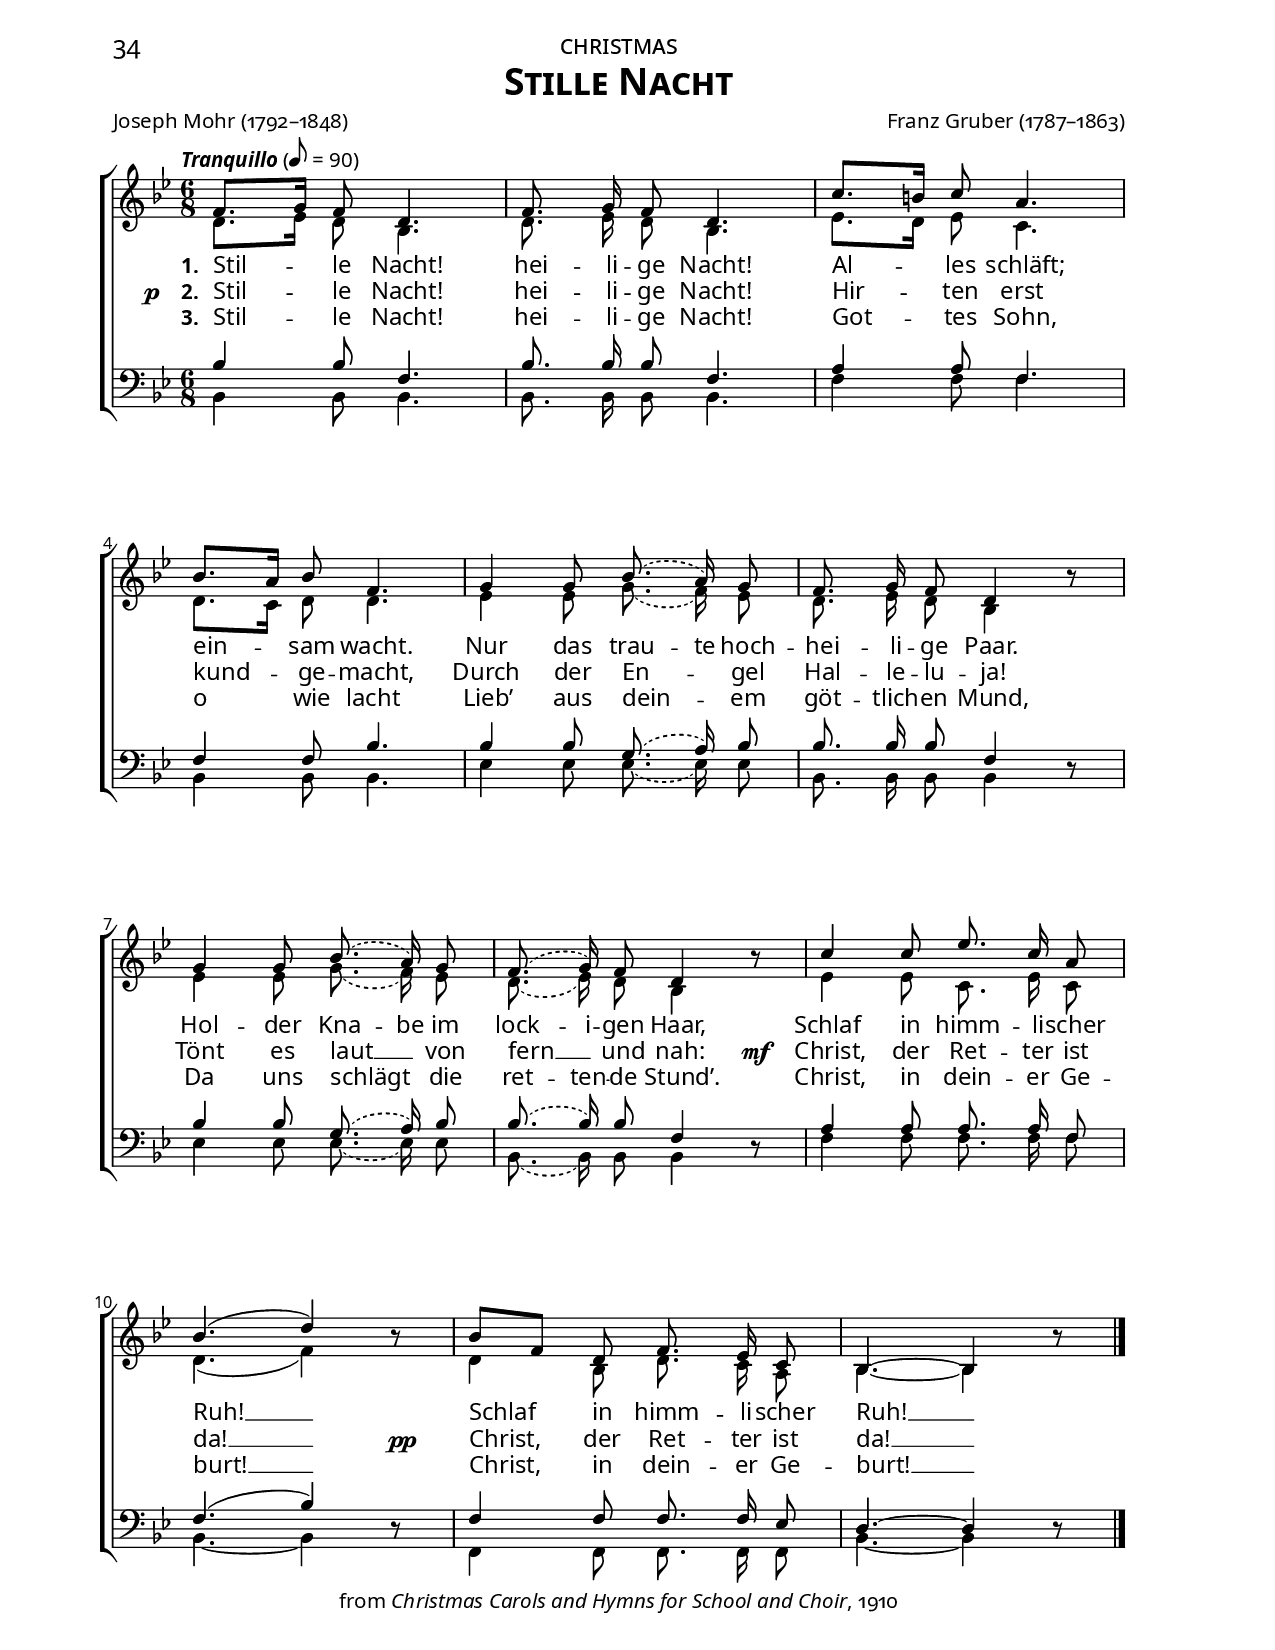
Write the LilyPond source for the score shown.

\version "2.24.0"
\include "util.ly"
\header {
  title = \markup{\override #'(font-name . "Garamond Premier Pro Semibold"){ \abs-fontsize #18 \smallCapsOldStyle"Stille Nacht"}}
  poet = \markup\oldStyleNum"Joseph Mohr (1792–1848)"
  composer = \markup\oldStyleNum"Franz Gruber (1787–1863)"
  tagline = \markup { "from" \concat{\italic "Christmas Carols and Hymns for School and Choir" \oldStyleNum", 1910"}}
}
\paper {
  paper-height = 11\in
  paper-width = 8.5\in
  indent = 0\in
  %system-system-spacing = #'((basic-distance . 10) (padding . 0))
  %system-system-spacing =
  %  #'((basic-distance . 0)
  %     (minimum-distance . 0)
  %     (padding . -0.35)
  %     (stretchability . 100))
  ragged-last-bottom = ##f
  ragged-bottom = ##f
  two-sided = ##t
  inner-margin = 1\in
  outer-margin = 0.75\in
  top-margin = 0.26\in
  bottom-margin = 0.25\in
  first-page-number = #034
  print-first-page-number = ##t
  headerLine = \markup{\override #'(font-name . "Garamond Premier Pro") \smallCapsOldStyle"christmas"}
  oddHeaderMarkup = \markup\fill-line{
     \override #'(font-name . "Garamond Premier Pro")\abs-fontsize #12.5
     \combine 
        \fill-line{"" \if \should-print-page-number
        \oldStylePageNum""
        }
        \fill-line{\headerLine}
  }
  evenHeaderMarkup = \markup {
     \override #'(font-name . "Garamond Premier Pro")\abs-fontsize #12.5
     \combine
        \if \should-print-page-number
        \oldStylePageNum""
        \fill-line{\headerLine}
  }
}
#(set-global-staff-size 18) \paper{ #(define fonts (make-pango-font-tree "Garamond Premier Pro" "Garamond Premier Pro" "Garamond Premier Pro" (/ 18 20))) }
global = {
  \key bes \major
  \time 6/8
  \autoBeamOff
  \override DynamicLineSpanner.staff-padding = #0.0
  \override DynamicLineSpanner.Y-extent = #'(-1 . 1)
}

sopMusic = \relative c' {
  \tempo \markup\italic"Tranquillo" 8 = 90
  \slurDashed 
  f8.[ g16] f8 d4. |
  f8. g16 f8 d4. |
  c'8.[ b16] c8 a4. | \break
  bes8.[ a16] bes8 f4. |
  
  g4 g8 bes8.( a16) g8 |
  f8.\noBeam g16\noBeam f8 d4 bes'8\rest | \break
  g4 g8 bes8.( a16) g8 |
  f8.\noBeam( g16\noBeam) f8 d4 bes'8\rest |
  
  \slurSolid c4 c8\noBeam ees8.\noBeam c16\noBeam a8 | \break
  bes4.( d4) bes8\rest |
  bes8[ f] d8 f8.\noBeam ees16\noBeam c8 |
  bes4.~bes4 bes'8\rest \bar "|."
}
sopWords = \lyricmode {
  
}

altoMusic = \relative c' {
  \slurDashed 
  d8.[ ees16] d8 bes4. |
  d8. ees16 d8 bes4. |
  ees8.[ d16] ees8 c4. |
  d8.[ c16] d8 d4. |
  
  ees4 ees8 g8.( f16) ees8 |
  d8.\noBeam ees16\noBeam d8\noBeam bes4 s8 |
  ees4 ees8 g8.( f16) ees8 |
  d8.\noBeam( ees16\noBeam) d8 bes4 s8 |
  
  \slurSolid ees4 ees8 c8.\noBeam ees16\noBeam c8 |
  d4.( f4) s8 |
  d4 bes8 d8.\noBeam c16\noBeam a8 |
  bes4.~ bes4 s8 \bar "|."
}
altoWords = \lyricmode {
  \dropLyricsV
  \set stanza = #"1. "
  Stil -- le Nacht!
  hei -- li -- ge Nacht!
  Al -- les schläft;
  ein -- sam wacht.
  Nur das
  \set ignoreMelismata = ##t
  trau -- te hoch -- hei -- li -- ge Paar. 
  Hol -- der Kna -- be im lock -- i -- gen Haar,
  \unset ignoreMelismata
  Schlaf in himm -- li -- scher Ruh! __ 
  Schlaf in himm -- li -- scher Ruh! __
}
altoWordsII = {
  \dropLyricsV
  \set stanza = \markup\concat{\dynamic"p   " "2. "}
  \lyricmode {
    Stil -- le Nacht!
    hei -- li -- ge Nacht!
    Hir -- ten erst kund -- ge -- macht,
    Durch der En -- gel Hal -- le -- lu -- ja!
    Tönt es laut __ von fern __ und nah:
  }
  \set stanza = \markup\dynamic"mf  "
  \lyricmode {
    Christ, der Ret -- ter ist da! __
  }
  \set stanza = \markup\dynamic"pp      "
  \lyricmode {
    Christ, der Ret -- ter ist da! __
  }
}
altoWordsIII = \lyricmode {
  \dropLyricsV
  \set stanza = #"3. "
  Stil -- le Nacht!
  hei -- li -- ge Nacht!
  Got -- tes Sohn, o wie lacht
  Lieb’ aus dein -- em göt -- tlich -- en Mund,
  Da uns schlägt die
  \set ignoreMelismata = ##t
  ret -- ten -- de Stund’. 
  \unset ignoreMelismata
  Christ, in dein -- er Ge -- burt! __
  Christ, in dein -- er Ge -- burt! __
}
altoWordsIV = \lyricmode {
\set ignoreMelismata = ##t
%\markup\italic 
  
}

tenorMusic = \relative c' {
  \slurDashed 
  bes4 bes8 f4. |
  bes8. bes16 bes8 f4. |
  a4 a8 f4. |
  f4 f8 bes4. |
  
  bes4 bes8 g8.( a16) bes8 |
  bes8.\noBeam bes16\noBeam bes8 f4 s8 |
  bes4 bes8 g8.( a16) bes8 |
  bes8.\noBeam( bes16\noBeam) bes8 f4 s8 |
  
  a4 a8\noBeam a8.\noBeam a16\noBeam f8 |
  \slurSolid f4.( bes4) s8 |
  f4 f8\noBeam f8.\noBeam f16\noBeam ees8 |
  d4.~d4 s8 \bar "|."
}
tenorWords = \lyricmode {

}

bassMusic = \relative c {
  \slurDashed 
  bes4 bes8 bes4. |
  bes8. bes16 bes8 bes4. |
  f'4 f8 f4. |
  bes,4 bes8 bes4. |
  
  ees4 ees8 ees8.( ees16) ees8 |
  bes8.\noBeam bes16\noBeam bes8\noBeam bes4 d8\rest |
  ees4 ees8 ees8.( ees16) ees8 |
  bes8.\noBeam( bes16\noBeam) bes8 bes4 d8\rest |
  
  f4 f8\noBeam f8.\noBeam f16\noBeam f8 |
  bes,4.~ bes4 d8\rest |
  f,4 f8\noBeam f8.\noBeam f16\noBeam f8 |
  bes4.~ bes4 d8\rest \bar "|."
}
bassWords = \lyricmode {

}

\score {
  <<
   \new ChoirStaff <<
%    \new Lyrics = sopranos \with { \override VerticalAxisGroup.nonstaff-relatedstaff-spacing = #'((basic-distance . 1)) }
    \new Staff = women <<
      \new Voice = "sopranos" { \voiceOne << \global \sopMusic >> }
      \new Voice = "altos" { \voiceTwo << \global \altoMusic >> }
    >>
    \new Lyrics \with { alignAboveContext = #"women" \override VerticalAxisGroup.nonstaff-relatedstaff-spacing = #'((basic-distance . 1))} \lyricsto "sopranos" \sopWords
    \new Lyrics = "altosIV"  \with { alignBelowContext = #"women" \override VerticalAxisGroup.nonstaff-relatedstaff-spacing = #'((basic-distance . 1))} \lyricsto "sopranos" \altoWordsIV
    \new Lyrics = "altosIII"  \with { alignBelowContext = #"women" \override VerticalAxisGroup.nonstaff-relatedstaff-spacing = #'((basic-distance . 1))} \lyricsto "sopranos" \altoWordsIII
    \new Lyrics = "altosII"  \with { alignBelowContext = #"women" \override VerticalAxisGroup.nonstaff-relatedstaff-spacing = #'((basic-distance . 1))} \lyricsto "sopranos" \altoWordsII
    \new Lyrics = "altos"  \with { alignBelowContext = #"women" \override VerticalAxisGroup.nonstaff-relatedstaff-spacing = #'((basic-distance . 1))} \lyricsto "sopranos" \altoWords
   \new Staff = men <<
      \clef bass
      \new Voice = "tenors" { \voiceOne << \global \tenorMusic >> }
      \new Voice = "basses" { \voiceTwo << \global \bassMusic >> }
    >>
    \new Lyrics \with { alignAboveContext = #"men" \override VerticalAxisGroup.nonstaff-relatedstaff-spacing = #'((basic-distance . 1)) } \lyricsto "tenors" \tenorWords
    \new Lyrics \with { alignBelowContext = #"men" \override VerticalAxisGroup.nonstaff-relatedstaff-spacing = #'((basic-distance . 1)) } \lyricsto "basses" \bassWords
  >>
%    \new PianoStaff << \new Staff { \new Voice { \pianoRH } } \new Staff { \clef "bass" \pianoLH } >>
  >>
  \layout {
  \context {
    \Lyrics
    \override LyricText.font-size = #1.3
  }
    \context {
      \Score
      %\override SpacingSpanner.base-shortest-duration = #(ly:make-moment 1/8)
      %\override SpacingSpanner.common-shortest-duration = #(ly:make-moment 1/4)
    }
    \context {
      % Remove all empty staves
      % \Staff \RemoveEmptyStaves \override VerticalAxisGroup.remove-first = ##t
    }
    \context {
      \Lyrics
      \override LyricText.X-offset = #center-on-word
    }
  }
}

